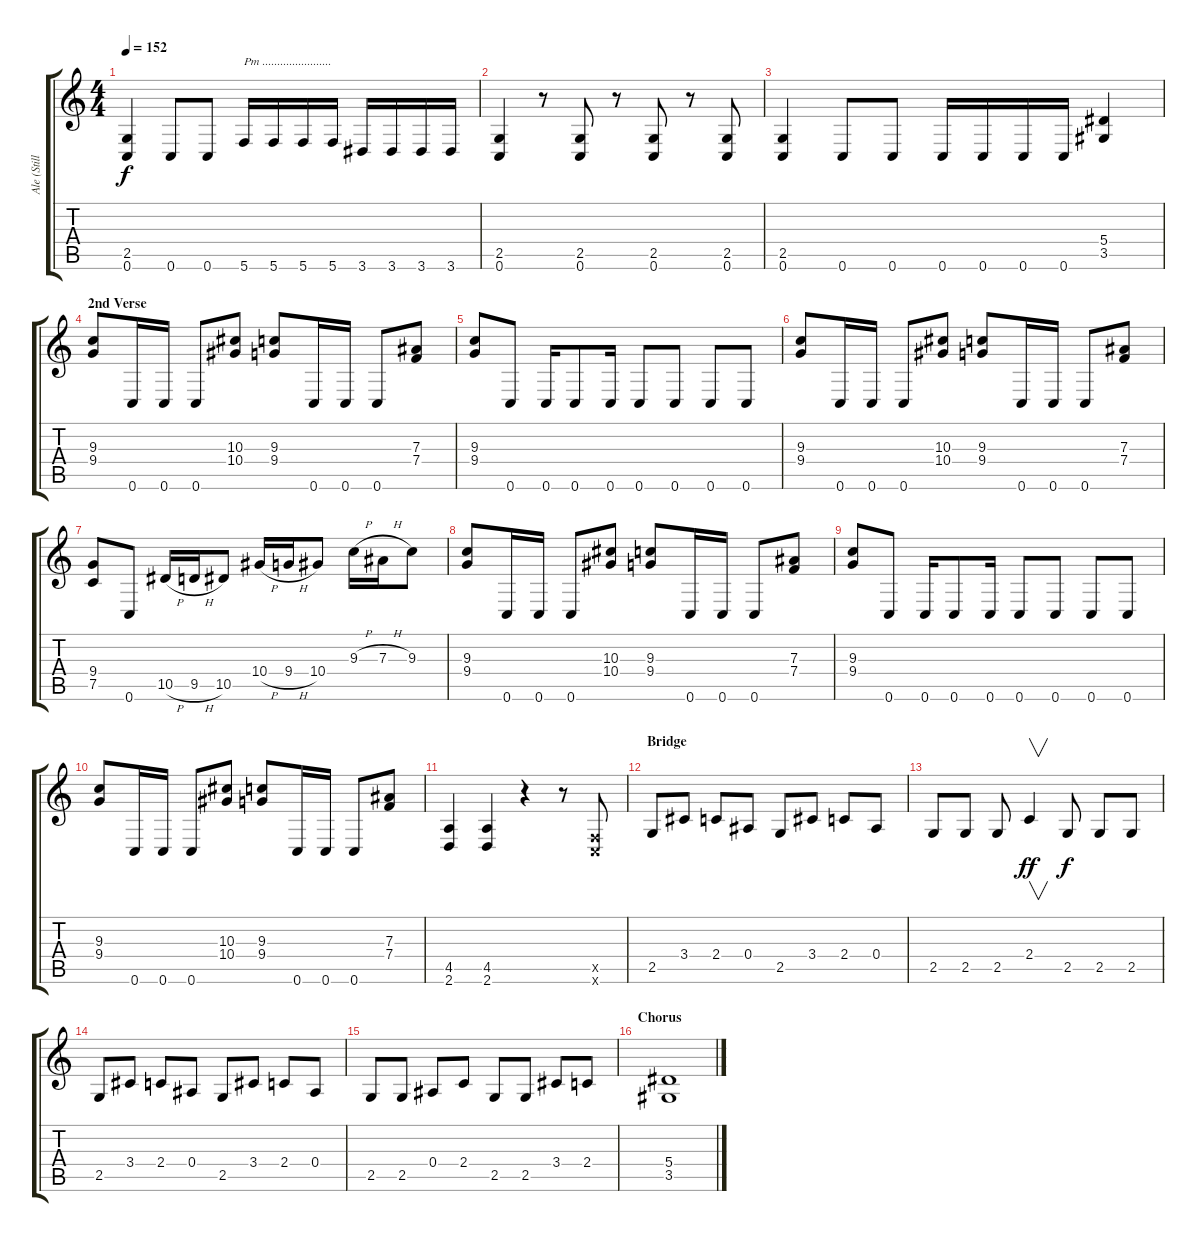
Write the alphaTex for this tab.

\track ("Ale (Still on cd)" "Ale (Still") {instrument distortionguitar}
\staff {score tabs}
\tuning (C4 G3 Eb3 Bb2 F2 C2) {hide}
\ts (4 4)
\tempo 152
\clef g2
\ks c
(2.5 0.6).4{dy f} 0.6.8 0.6.8 5.6.16{txt "Pm ......................."} 5.6.16 5.6.16 5.6.16 3.6.16 3.6.16 3.6.16 3.6.16 |
(2.5 0.6).4 r.8 (2.5 0.6).8 r.8 (2.5 0.6).8 r.8 (2.5 0.6).8 |
(2.5 0.6).4 0.6.8 0.6.8 0.6.16 0.6.16 0.6.16 0.6.16 (5.4 3.5).4 |
\section ("" "2nd Verse")
(9.3 9.4).8 0.6.16 0.6.16 0.6.8 (10.3 10.4).8 (9.3 9.4).8 0.6.16 0.6.16 0.6.8 (7.3 7.4).8 |
(9.3 9.4).8 0.6.8 0.6.16 0.6.8 0.6.16 0.6.8 0.6.8 0.6.8 0.6.8 |
(9.3 9.4).8 0.6.16 0.6.16 0.6.8 (10.3 10.4).8 (9.3 9.4).8 0.6.16 0.6.16 0.6.8 (7.3 7.4).8 |
(9.4 7.5).8 0.6.8 10.5{h}.16 9.5{h}.16 10.5.8 10.4{h}.16 9.4{h}.16 10.4.8 9.3{h}.16 7.3{h}.16 9.3.8 |
(9.3 9.4).8 0.6.16 0.6.16 0.6.8 (10.3 10.4).8 (9.3 9.4).8 0.6.16 0.6.16 0.6.8 (7.3 7.4).8 |
(9.3 9.4).8 0.6.8 0.6.16 0.6.8 0.6.16 0.6.8 0.6.8 0.6.8 0.6.8 |
(9.3 9.4).8 0.6.16 0.6.16 0.6.8 (10.3 10.4).8 (9.3 9.4).8 0.6.16 0.6.16 0.6.8 (7.3 7.4).8 |
(4.5 2.6).4 (4.5 2.6).4 r.4 r.8 (0.5{x} 0.6{x}).8 |
\section ("" "Bridge")
2.5.8 3.4.8 2.4.8 0.4.8 2.5.8 3.4.8 2.4.8 0.4.8 |
2.5.8 2.5.8 2.5.8 2.4.4{v dy ff instrument guitarharmonics} 2.5.8{dy f instrument distortionguitar} 2.5.8 2.5.8 |
2.5.8 3.4.8 2.4.8 0.4.8 2.5.8 3.4.8 2.4.8 0.4.8 |
2.5.8 2.5.8 0.4.8 2.4.8 2.5.8 2.5.8 3.4.8 2.4.8 |
\section ("" "Chorus")
(5.4 3.5).1
